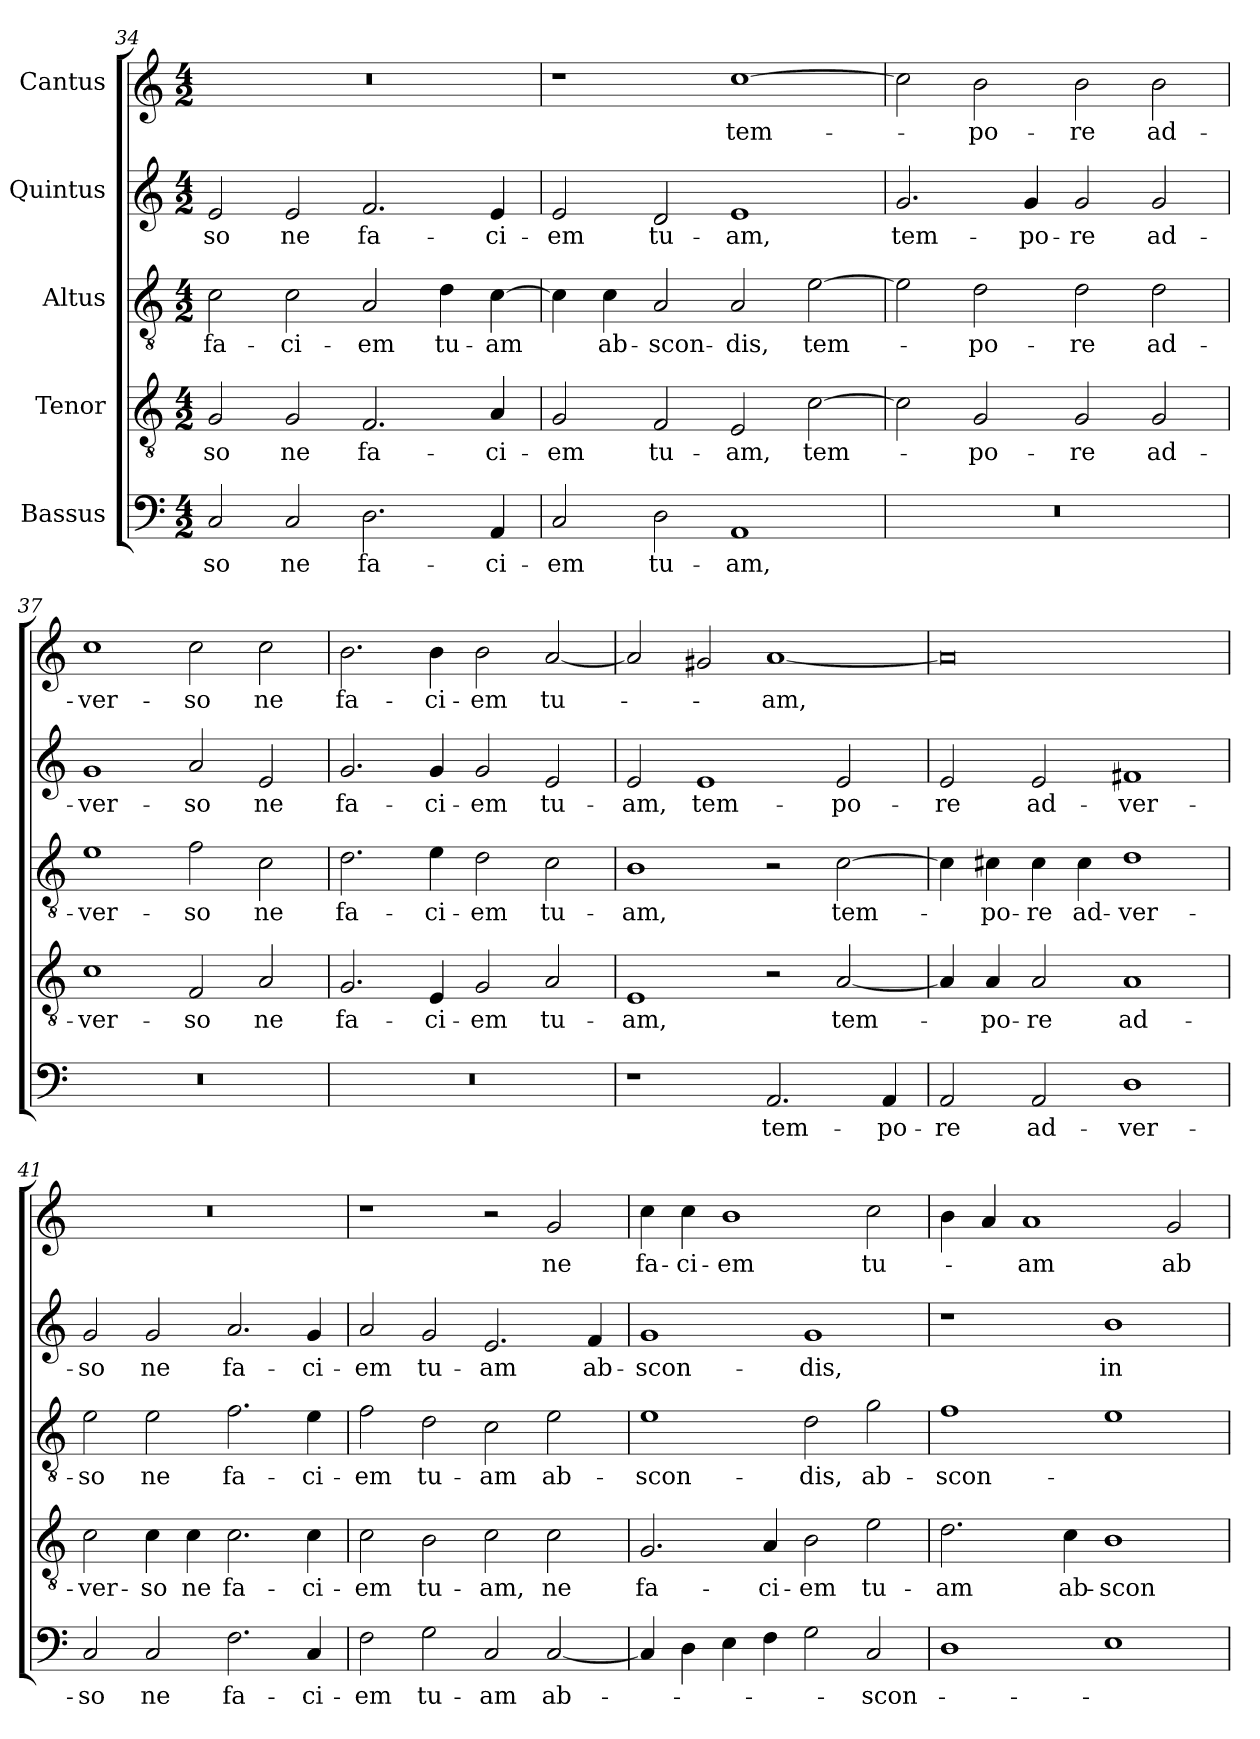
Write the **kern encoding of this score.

**kern	**text	**kern	**text	**kern	**text	**kern	**text	**kern	**text
*part5	*part5	*part4	*part4	*part3	*part3	*part2	*part2	*part1	*part1
*staff5	*staff5	*staff4	*staff4	*staff3	*staff3	*staff2	*staff2	*staff1	*staff1
*I"Bassus	*	*I"Tenor	*	*I"Altus	*	*I"Quintus	*	*I"Cantus	*
!!LO:LB:g=z
*clefF4	*	*clefGv2	*	*clefGv2	*	*clefG2	*	*clefG2	*
*k[]	*	*k[]	*	*k[]	*	*k[]	*	*k[]	*
*M4/2	*	*M4/2	*	*M4/2	*	*M4/2	*	*M4/2	*
=34	=34	=34	=34	=34	=34	=34	=34	=34	=34
!	!LO:LY:b	!	!LO:LY:b	!	!LO:LY:b	!	!LO:LY:b	!	!
2C/	-so	2G/	-so	2c\	fa-	2e/	-so	0r	.
!	!LO:LY:b	!	!LO:LY:b	!	!LO:LY:b	!	!LO:LY:b	!	!
2C/	ne	2G/	ne	2c\	-ci-	2e/	ne	.	.
!	!LO:LY:b	!	!LO:LY:b	!	!LO:LY:b	!	!LO:LY:b	!	!
2.D\	fa-	2.F/	fa-	2A/	-em	2.f/	fa-	.	.
!	!	!	!	!	!LO:LY:b	!	!	!	!
.	.	.	.	4d\	tu-	.	.	.	.
!	!LO:LY:b	!	!LO:LY:b	!	!LO:LY:b	!	!LO:LY:b	!	!
4AA/	-ci-	4A/	-ci-	[4c\	-am	4e/	-ci-	.	.
=35	=35	=35	=35	=35	=35	=35	=35	=35	=35
!	!LO:LY:b	!	!LO:LY:b	!	!	!	!LO:LY:b	!	!
2C/	-em	2G/	-em	4c\]	.	2e/	-em	1r	.
!	!	!	!	!	!LO:LY:b	!	!	!	!
.	.	.	.	4c\	ab-	.	.	.	.
!	!LO:LY:b	!	!LO:LY:b	!	!LO:LY:b	!	!LO:LY:b	!	!
2D\	tu-	2F/	tu-	2A/	-scon-	2d/	tu-	.	.
!	!LO:LY:b	!	!LO:LY:b	!	!LO:LY:b	!	!LO:LY:b	!	!LO:LY:b
1AA	-am,	2E/	-am,	2A/	-dis,	1e	-am,	[1cc	tem-
!	!	!	!LO:LY:b	!	!LO:LY:b	!	!	!	!
.	.	[2c	tem-	[2e	tem-	.	.	.	.
=36	=36	=36	=36	=36	=36	=36	=36	=36	=36
!	!	!	!	!	!	!	!LO:LY:b	!	!
0r	.	2c\]	.	2e\]	.	2.g/	tem-	2cc\]	.
!	!	!	!LO:LY:b	!	!LO:LY:b	!	!	!	!LO:LY:b
.	.	2G/	-po-	2d\	-po-	.	.	2b\	-po-
!	!	!	!	!	!	!	!LO:LY:b	!	!
.	.	.	.	.	.	4g/	-po-	.	.
!	!	!	!LO:LY:b	!	!LO:LY:b	!	!LO:LY:b	!	!LO:LY:b
.	.	2G/	-re	2d\	-re	2g/	-re	2b\	-re
!	!	!	!LO:LY:b	!	!LO:LY:b	!	!LO:LY:b	!	!LO:LY:b
.	.	2G/	ad-	2d\	ad-	2g/	ad-	2b\	ad-
=37	=37	=37	=37	=37	=37	=37	=37	=37	=37
!	!	!	!LO:LY:b	!	!LO:LY:b	!	!LO:LY:b	!	!LO:LY:b
0r	.	1c	-ver-	1e	-ver-	1g	-ver-	1cc	-ver-
!	!	!	!LO:LY:b	!	!LO:LY:b	!	!LO:LY:b	!	!LO:LY:b
.	.	2F/	-so	2f\	-so	2a/	-so	2cc\	-so
!	!	!	!LO:LY:b	!	!LO:LY:b	!	!LO:LY:b	!	!LO:LY:b
.	.	2A/	ne	2c\	ne	2e/	ne	2cc\	ne
=38	=38	=38	=38	=38	=38	=38	=38	=38	=38
!	!	!	!LO:LY:b	!	!LO:LY:b	!	!LO:LY:b	!	!LO:LY:b
0r	.	2.G/	fa-	2.d\	fa-	2.g/	fa-	2.b\	fa-
!	!	!	!LO:LY:b	!	!LO:LY:b	!	!LO:LY:b	!	!LO:LY:b
.	.	4E/	-ci-	4e\	-ci-	4g/	-ci-	4b\	-ci-
!	!	!	!LO:LY:b	!	!LO:LY:b	!	!LO:LY:b	!	!LO:LY:b
.	.	2G/	-em	2d\	-em	2g/	-em	2b\	-em
!	!	!	!LO:LY:b	!	!LO:LY:b	!	!LO:LY:b	!	!LO:LY:b
.	.	2A/	tu-	2c\	tu-	2e/	tu-	[2a	tu-
!!LO:PB:g=z
=39	=39	=39	=39	=39	=39	=39	=39	=39	=39
!	!	!	!LO:LY:b	!	!LO:LY:b	!	!LO:LY:b	!	!
1r	.	1E	-am,	1B	-am,	2e/	-am,	2a/]	.
!	!	!	!	!	!	!	!LO:LY:b	!	!
.	.	.	.	.	.	1e	tem-	2g#X/	.
!	!LO:LY:b	!	!	!	!	!	!	!	!LO:LY:b
2.AA/	tem-	2r	.	2r	.	.	.	[1a	-am,
!	!	!	!LO:LY:b	!	!LO:LY:b	!	!LO:LY:b	!	!
.	.	[2A/	tem-	[2c\	tem-	2e/	-po-	.	.
!	!LO:LY:b	!	!	!	!	!	!	!	!
4AA/	-po-	.	.	.	.	.	.	.	.
=40	=40	=40	=40	=40	=40	=40	=40	=40	=40
!	!LO:LY:b	!	!	!	!	!	!LO:LY:b	!	!
2AA/	-re	4A/]	.	4c\]	.	2e/	-re	0a]	.
!	!	!	!LO:LY:b	!	!LO:LY:b	!	!	!	!
.	.	4A/	-po-	4c#X\	-po-	.	.	.	.
!	!LO:LY:b	!	!LO:LY:b	!	!LO:LY:b	!	!LO:LY:b	!	!
2AA/	ad-	2A/	-re	4c#\	-re	2e/	ad-	.	.
!	!	!	!	!	!LO:LY:b	!	!	!	!
.	.	.	.	4c#\	ad-	.	.	.	.
!	!LO:LY:b	!	!LO:LY:b	!	!LO:LY:b	!	!LO:LY:b	!	!
1D	-ver-	1A	ad-	1d	-ver-	1f#X	-ver-	.	.
=41	=41	=41	=41	=41	=41	=41	=41	=41	=41
!	!LO:LY:b	!	!LO:LY:b	!	!LO:LY:b	!	!LO:LY:b	!	!
2C/	-so	2c\	-ver-	2e\	-so	2g/	-so	0r	.
!	!LO:LY:b	!	!LO:LY:b	!	!LO:LY:b	!	!LO:LY:b	!	!
2C/	ne	4c\	-so	2e\	ne	2g/	ne	.	.
!	!	!	!LO:LY:b	!	!	!	!	!	!
.	.	4c\	ne	.	.	.	.	.	.
!	!LO:LY:b	!	!LO:LY:b	!	!LO:LY:b	!	!LO:LY:b	!	!
2.F\	fa-	2.c\	fa-	2.f\	fa-	2.a/	fa-	.	.
!	!LO:LY:b	!	!LO:LY:b	!	!LO:LY:b	!	!LO:LY:b	!	!
4C/	-ci-	4c\	-ci-	4e\	-ci-	4g/	-ci-	.	.
=42	=42	=42	=42	=42	=42	=42	=42	=42	=42
!	!LO:LY:b	!	!LO:LY:b	!	!LO:LY:b	!	!LO:LY:b	!	!
2F\	-em	2c\	-em	2f\	-em	2a/	-em	1r	.
!	!LO:LY:b	!	!LO:LY:b	!	!LO:LY:b	!	!LO:LY:b	!	!
2G\	tu-	2B\	tu-	2d\	tu-	2g/	tu-	.	.
!	!LO:LY:b	!	!LO:LY:b	!	!LO:LY:b	!	!LO:LY:b	!	!
2C/	-am	2c\	-am,	2c\	-am	2.e/	-am	2r	.
!	!LO:LY:b	!	!LO:LY:b	!	!LO:LY:b	!	!	!	!LO:LY:b
[2C/	ab-	2c\	ne	2e\	ab-	.	.	2g/	ne
!	!	!	!	!	!	!	!LO:LY:b	!	!
.	.	.	.	.	.	4f/	ab-	.	.
!!LO:LB:g=z
=43	=43	=43	=43	=43	=43	=43	=43	=43	=43
!	!	!	!LO:LY:b	!	!LO:LY:b	!	!LO:LY:b	!	!LO:LY:b
4C/]	.	2.G/	fa-	1e	-scon-	1g	-scon-	4cc\	fa-
!	!	!	!	!	!	!	!	!	!LO:LY:b
4D\	.	.	.	.	.	.	.	4cc\	-ci-
!	!	!	!	!	!	!	!	!	!LO:LY:b
4E\	.	.	.	.	.	.	.	1b	-em
!	!	!	!LO:LY:b	!	!	!	!	!	!
4F\	.	4A/	-ci-	.	.	.	.	.	.
!	!	!	!LO:LY:b	!	!LO:LY:b	!	!LO:LY:b	!	!
2G\	.	2B\	-em	2d\	-dis,	1g	-dis,	.	.
!	!LO:LY:b	!	!LO:LY:b	!	!LO:LY:b	!	!	!	!LO:LY:b
2C/	-scon-	2e\	tu-	2g\	ab-	.	.	2cc\	tu-
=44	=44	=44	=44	=44	=44	=44	=44	=44	=44
!	!	!	!LO:LY:b	!	!LO:LY:b	!	!	!	!
1D	.	2.d\	-am	1f	-scon-	1r	.	4b\	.
.	.	.	.	.	.	.	.	4a/	.
!	!	!	!	!	!	!	!	!	!LO:LY:b
.	.	.	.	.	.	.	.	1a	-am
!	!	!	!LO:LY:b	!	!	!	!	!	!
.	.	4c\	ab-	.	.	.	.	.	.
!	!	!	!LO:LY:b	!	!	!	!LO:LY:b	!	!
1E	.	1B	-scon-	1e	.	1b	in	.	.
!	!	!	!	!	!	!	!	!	!LO:LY:b
.	.	.	.	.	.	.	.	2g/	ab-
=	=	=	=	=	=	=	=	=	=
*-	*-	*-	*-	*-	*-	*-	*-	*-	*-
